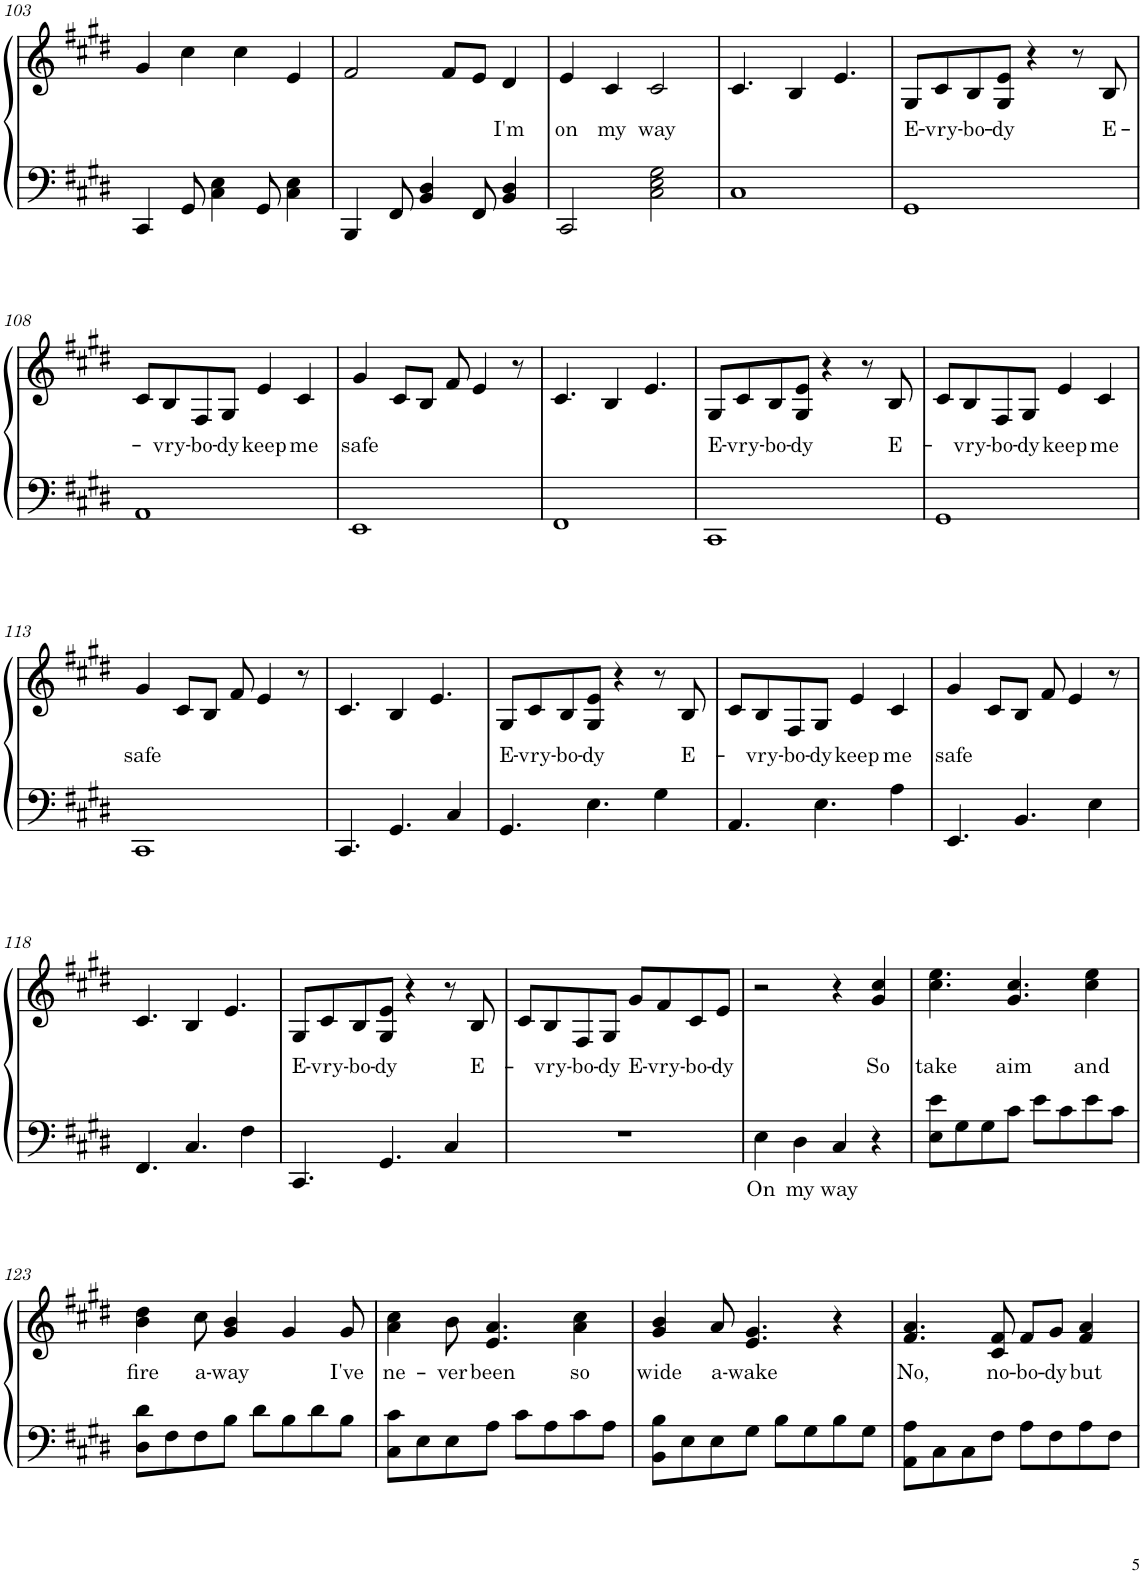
**kern	**text	**kern	**text
*part1	*part1	*part1	*part1
*staff2	*staff2	*staff1	*staff1
*I"Piano	*	*	*
*I'Pno.	*	*	*
!!LO:PB:g=z
*clefF4	*	*clefG2	*
*k[f#c#g#d#]	*	*k[f#c#g#d#]	*
*M4/4	*	*M4/4	*
=103	=103	=103	=103
4CC#/	.	4g#/	.
8GG#/	.	4cc#\	.
4C#\ 4E\	.	.	.
.	.	4cc#\	.
8GG#/	.	.	.
4C#\ 4E\	.	4e/	.
=104	=104	=104	=104
4BBB/	.	2f#/	.
8FF#/	.	.	.
4BB/ 4D#/	.	.	.
.	.	8f#/L	.
8FF#/	.	8e/J	.
!	!	!	!LO:LY:b
4BB/ 4D#/	.	4d#/	I'm
=105	=105	=105	=105
!	!	!	!LO:LY:b
2CC#/	.	4e/	on
!	!	!	!LO:LY:b
.	.	4c#/	my
!	!	!	!LO:LY:b
2C#\ 2E\ 2G#\	.	2c#/	way
=106	=106	=106	=106
1C#	.	4.c#/	.
.	.	4B/	.
.	.	4.e/	.
=107	=107	=107	=107
!	!	!	!LO:LY:b
1GG#	.	8G#/L	E-
!	!	!	!LO:LY:b
.	.	8c#/	-vry-
!	!	!	!LO:LY:b
.	.	8B/	-bo-
!	!	!	!LO:LY:b
.	.	8G#/ 8e/J	-dy
.	.	4r	.
.	.	8r	.
!	!	!	!LO:LY:b
.	.	8B/	E-
!!LO:LB:g=z
=108	=108	=108	=108
1AA	.	8c#/L	.
!	!	!	!LO:LY:b
.	.	8B/	-vry-
!	!	!	!LO:LY:b
.	.	8F#/	-bo-
!	!	!	!LO:LY:b
.	.	8G#/J	-dy
!	!	!	!LO:LY:b
.	.	4e/	keep
!	!	!	!LO:LY:b
.	.	4c#/	me
=109	=109	=109	=109
!	!	!	!LO:LY:b
1EE	.	4g#/	safe
.	.	8c#/L	.
.	.	8B/J	.
.	.	8f#/	.
.	.	4e/	.
.	.	8r	.
=110	=110	=110	=110
1FF#	.	4.c#/	.
.	.	4B/	.
.	.	4.e/	.
=111	=111	=111	=111
!	!	!	!LO:LY:b
1CC#	.	8G#/L	E-
!	!	!	!LO:LY:b
.	.	8c#/	-vry-
!	!	!	!LO:LY:b
.	.	8B/	-bo-
!	!	!	!LO:LY:b
.	.	8G#/ 8e/J	-dy
.	.	4r	.
.	.	8r	.
!	!	!	!LO:LY:b
.	.	8B/	E-
=112	=112	=112	=112
1GG#	.	8c#/L	.
!	!	!	!LO:LY:b
.	.	8B/	-vry-
!	!	!	!LO:LY:b
.	.	8F#/	-bo-
!	!	!	!LO:LY:b
.	.	8G#/J	-dy
!	!	!	!LO:LY:b
.	.	4e/	keep
!	!	!	!LO:LY:b
.	.	4c#/	me
!!LO:LB:g=z
=113	=113	=113	=113
!	!	!	!LO:LY:b
1CC#	.	4g#/	safe
.	.	8c#/L	.
.	.	8B/J	.
.	.	8f#/	.
.	.	4e/	.
.	.	8r	.
=114	=114	=114	=114
4.CC#/	.	4.c#/	.
4.GG#/	.	4B/	.
.	.	4.e/	.
4C#/	.	.	.
=115	=115	=115	=115
!	!	!	!LO:LY:b
4.GG#/	.	8G#/L	E-
!	!	!	!LO:LY:b
.	.	8c#/	-vry-
!	!	!	!LO:LY:b
.	.	8B/	-bo-
!	!	!	!LO:LY:b
4.E\	.	8G#/ 8e/J	-dy
.	.	4r	.
4G#\	.	8r	.
!	!	!	!LO:LY:b
.	.	8B/	E-
=116	=116	=116	=116
4.AA/	.	8c#/L	.
!	!	!	!LO:LY:b
.	.	8B/	-vry-
!	!	!	!LO:LY:b
.	.	8F#/	-bo-
!	!	!	!LO:LY:b
4.E\	.	8G#/J	-dy
!	!	!	!LO:LY:b
.	.	4e/	keep
!	!	!	!LO:LY:b
4A\	.	4c#/	me
=117	=117	=117	=117
!	!	!	!LO:LY:b
4.EE/	.	4g#/	safe
.	.	8c#/L	.
4.BB/	.	8B/J	.
.	.	8f#/	.
.	.	4e/	.
4E\	.	.	.
.	.	8r	.
!!LO:LB:g=z
=118	=118	=118	=118
4.FF#/	.	4.c#/	.
4.C#/	.	4B/	.
.	.	4.e/	.
4F#\	.	.	.
=119	=119	=119	=119
!	!	!	!LO:LY:b
4.CC#/	.	8G#/L	E-
!	!	!	!LO:LY:b
.	.	8c#/	-vry-
!	!	!	!LO:LY:b
.	.	8B/	-bo-
!	!	!	!LO:LY:b
4.GG#/	.	8G#/ 8e/J	-dy
.	.	4r	.
4C#/	.	8r	.
!	!	!	!LO:LY:b
.	.	8B/	E-
=120	=120	=120	=120
1r	.	8c#/L	.
!	!	!	!LO:LY:b
.	.	8B/	-vry-
!	!	!	!LO:LY:b
.	.	8F#/	-bo-
!	!	!	!LO:LY:b
.	.	8G#/J	-dy
!	!	!	!LO:LY:b
.	.	8g#/L	E-
!	!	!	!LO:LY:b
.	.	8f#/	-vry-
!	!	!	!LO:LY:b
.	.	8c#/	-bo-
!	!	!	!LO:LY:b
.	.	8e/J	-dy
=121	=121	=121	=121
!	!LO:LY:b	!	!
4E\	On	2r	.
!	!LO:LY:b	!	!
4D#\	my	.	.
!	!LO:LY:b	!	!
4C#/	way	4r	.
!	!	!	!LO:LY:b
4r	.	4g#/ 4cc#/	So
=122	=122	=122	=122
!	!	!	!LO:LY:b
8E\ 8e\L	.	4.cc#\ 4.ee\	take
8G#\	.	.	.
8G#\	.	.	.
!	!	!	!LO:LY:b
8c#\J	.	4.g#/ 4.cc#/	aim
8e\L	.	.	.
8c#\	.	.	.
!	!	!	!LO:LY:b
8e\	.	4cc#\ 4ee\	and
8c#\J	.	.	.
!!LO:LB:g=z
=123	=123	=123	=123
!	!	!	!LO:LY:b
8D#\ 8d#\L	.	4b\ 4dd#\	fire
8F#\	.	.	.
!	!	!	!LO:LY:b
8F#\	.	8cc#\	a-
!	!	!	!LO:LY:b
8B\J	.	4g#/ 4b/	-way
8d#\L	.	.	.
8B\	.	4g#/	.
8d#\	.	.	.
!	!	!	!LO:LY:b
8B\J	.	8g#/	I've
=124	=124	=124	=124
!	!	!	!LO:LY:b
8C#\ 8c#\L	.	4a\ 4cc#\	ne-
8E\	.	.	.
!	!	!	!LO:LY:b
8E\	.	8b\	-ver
!	!	!	!LO:LY:b
8A\J	.	4.e/ 4.a/	been
8c#\L	.	.	.
8A\	.	.	.
!	!	!	!LO:LY:b
8c#\	.	4a\ 4cc#\	so
8A\J	.	.	.
=125	=125	=125	=125
!	!	!	!LO:LY:b
8BB\ 8B\L	.	4g#/ 4b/	wide
8E\	.	.	.
!	!	!	!LO:LY:b
8E\	.	8a/	a-
!	!	!	!LO:LY:b
8G#\J	.	4.e/ 4.g#/	-wake
8B\L	.	.	.
8G#\	.	.	.
8B\	.	4r	.
8G#\J	.	.	.
=126	=126	=126	=126
!	!	!	!LO:LY:b
8AA\ 8A\L	.	4.f#/ 4.a/	No,
8C#\	.	.	.
8C#\	.	.	.
!	!	!	!LO:LY:b
8F#\J	.	8c#/ 8f#/	no-
!	!	!	!LO:LY:b
8A\L	.	8f#/L	-bo-
!	!	!	!LO:LY:b
8F#\	.	8g#/J	-dy
!	!	!	!LO:LY:b
8A\	.	4f#/ 4a/	but
8F#\J	.	.	.
=	=	=	=
*-	*-	*-	*-
